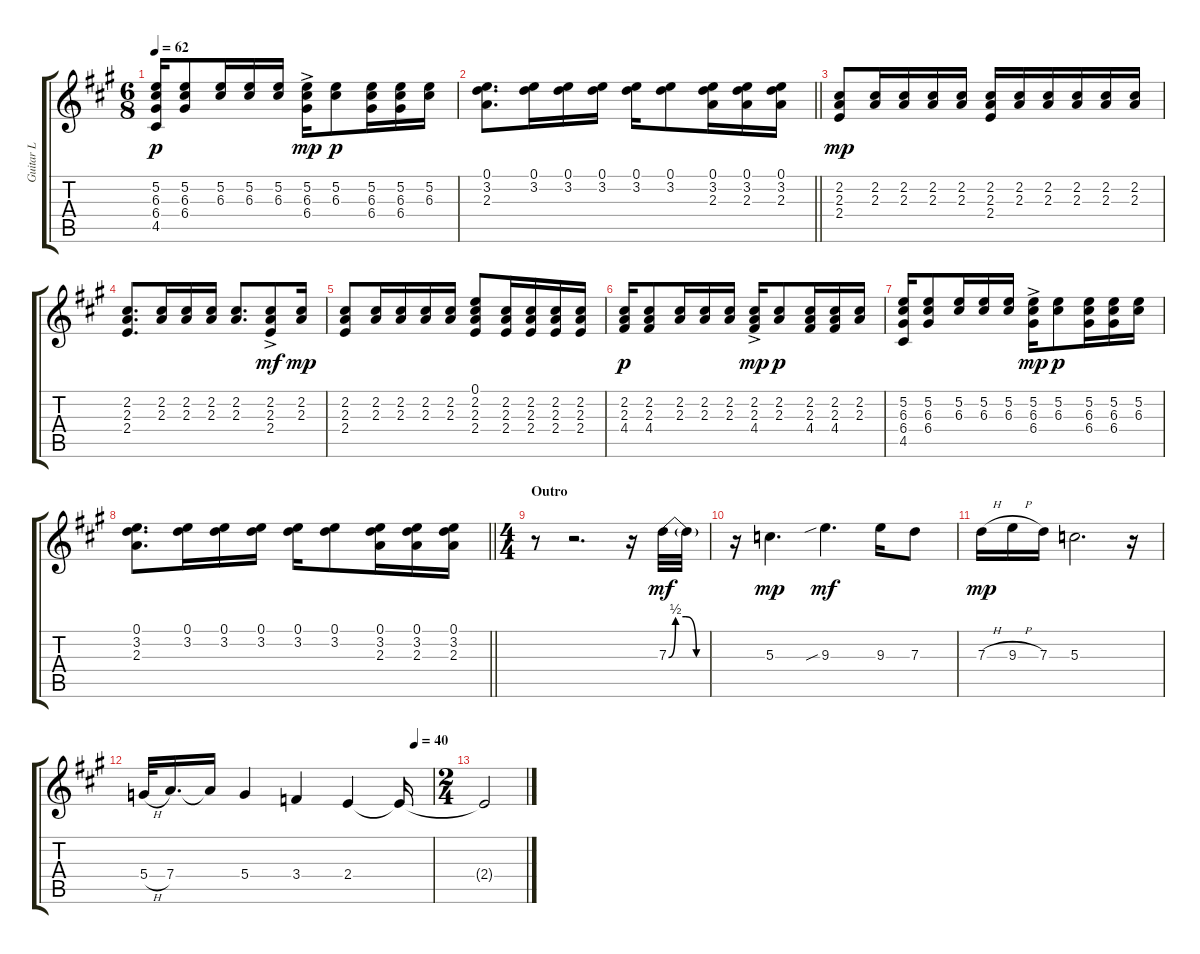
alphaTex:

\track ("Guitar L" "Guitar L") {instrument acousticguitarsteel}
\staff {score tabs}
\tuning (E4 B3 G3 D3 A2 D2) {hide}
\ts (6 8)
\tempo 62
\clef g2
\ks a
(5.2 6.3 6.4 4.5).16{dy p} (5.2 6.3 6.4).8 (5.2 6.3).16 (5.2 6.3).16 (5.2 6.3).16 (5.2{ac} 6.3{ac} 6.4{ac}).16{dy mp} (5.2 6.3).8{dy p} (5.2 6.3 6.4).16 (5.2 6.3 6.4).16 (5.2 6.3).16 |
\barLineRight lightlight
(0.1 3.2 2.3).8{d} (0.1 3.2).16 (0.1 3.2).16 (0.1 3.2).16 (0.1 3.2).16 (0.1 3.2).8 (0.1 3.2 2.3).16 (0.1 3.2 2.3).16 (0.1 3.2 2.3).16 |
(2.2 2.3 2.4).8{dy mp} (2.2 2.3).16 (2.2 2.3).16 (2.2 2.3).16 (2.2 2.3).16 (2.2 2.3 2.4).16 (2.2 2.3).16 (2.2 2.3).16 (2.2 2.3).16 (2.2 2.3).16 (2.2 2.3).16 |
(2.2 2.3 2.4).8{d} (2.2 2.3).16 (2.2 2.3).16 (2.2 2.3).16 (2.2 2.3).8{d} (2.2{ac} 2.3{ac} 2.4{ac}).8{dy mf} (2.2 2.3).16{dy mp} |
(2.2 2.3 2.4).8 (2.2 2.3).16 (2.2 2.3).16 (2.2 2.3).16 (2.2 2.3).16 (0.1 2.2 2.3 2.4).8 (2.2 2.3 2.4).16 (2.2 2.3 2.4).16 (2.2 2.3 2.4).16 (2.2 2.3 2.4).16 |
(2.2 2.3 4.4).16{dy p} (2.2 2.3 4.4).8 (2.2 2.3).16 (2.2 2.3).16 (2.2 2.3).16 (2.2{ac} 2.3{ac} 4.4{ac}).16{dy mp} (2.2 2.3).8{dy p} (2.2 2.3 4.4).16 (2.2 2.3 4.4).16 (2.2 2.3).16 |
(5.2 6.3 6.4 4.5).16 (5.2 6.3 6.4).8 (5.2 6.3).16 (5.2 6.3).16 (5.2 6.3).16 (5.2{ac} 6.3{ac} 6.4{ac}).16{dy mp} (5.2 6.3).8{dy p} (5.2 6.3 6.4).16 (5.2 6.3 6.4).16 (5.2 6.3).16 |
\barLineRight lightlight
(0.1 3.2 2.3).8{d} (0.1 3.2).16 (0.1 3.2).16 (0.1 3.2).16 (0.1 3.2).16 (0.1 3.2).8 (0.1 3.2 2.3).16 (0.1 3.2 2.3).16 (0.1 3.2 2.3).16 |
\ts (4 4)
\section ("" "Outro")
r.8 r.2{d} r.16 7.3{be (custom 0 0 10 2 25 2 40 0 60 0)}.32{dy mf} 7.3{t}.32 |
r.16 5.3.4{d dy mp} 9.3{sib}.4{d dy mf} 9.3.16 7.3.8 |
7.3{h}.16{dy mp} 9.3{h}.16 7.3.16 5.3.2{d} r.16 |
\tempo (40 0.9375)
5.4{h}.32 7.4.16{d} 7.4{t}.16 5.4.4 3.4.4 2.4.4 2.4{t}.16 |
\ts (2 4)
2.4{t}.2
